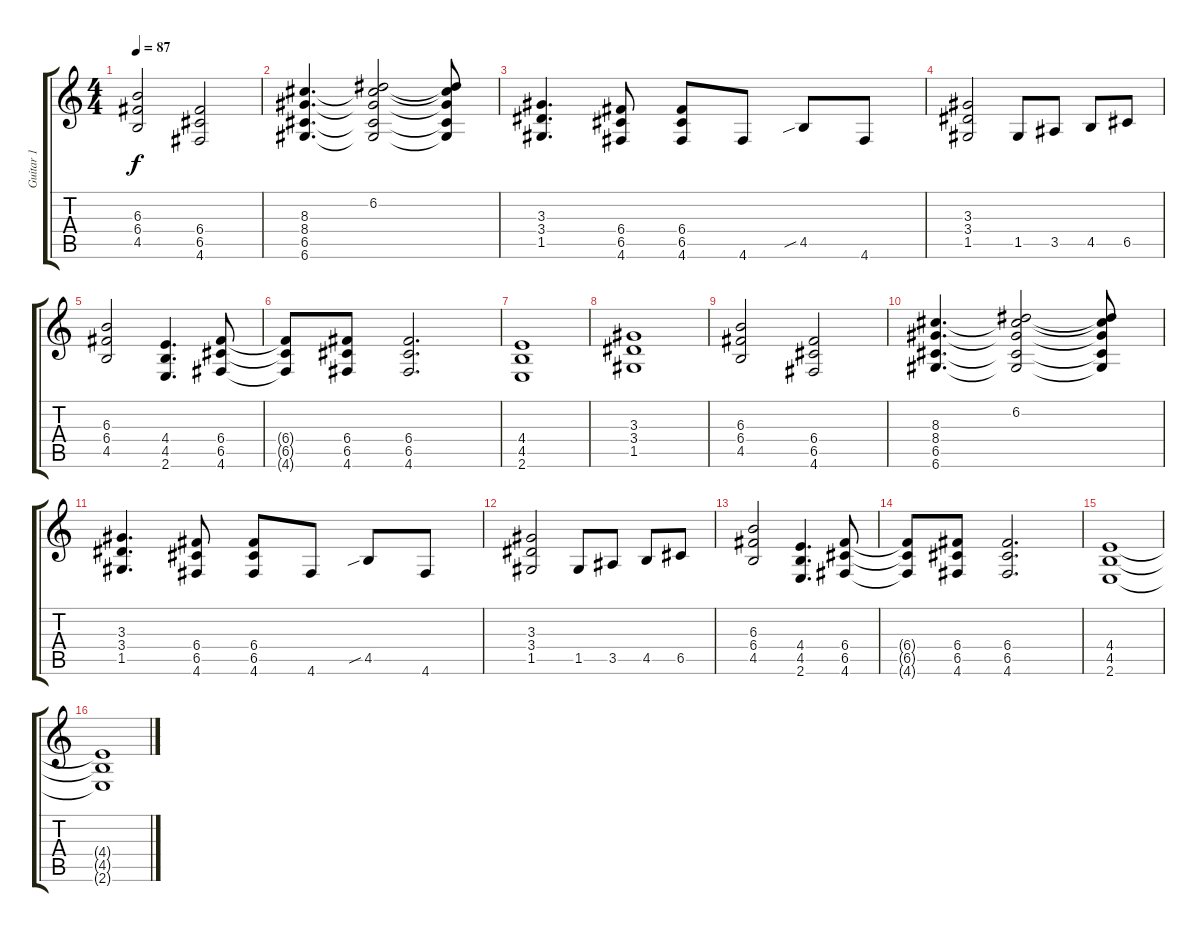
\track ("Guitar 1" "Guitar 1") {instrument distortionguitar}
\staff {score tabs}
\tuning (D4 A3 F3 C3 G2 D2) {hide}
\ts (4 4)
\tempo 87
\clef g2
\ks c
(6.3 6.4 4.5).2{dy f} (6.4 6.5 4.6).2 |
(8.3 8.4 6.5 6.6).4{d} (6.2 8.3{t} 8.4{t} 6.5{t} 6.6{t}).2 (6.2{t} 8.3{t} 8.4{t} 6.5{t} 6.6{t}).8 |
(3.3 3.4 1.5).4{d} (6.4 6.5 4.6).8 (6.4 6.5 4.6).8 4.6.8 4.5{sib}.8 4.6.8 |
(3.3 3.4 1.5).2 1.5.8 3.5.8 4.5.8 6.5.8 |
(6.3 6.4 4.5).2 (4.4 4.5 2.6).4{d} (6.4 6.5 4.6).8 |
(6.4{t} 6.5{t} 4.6{t}).8 (6.4 6.5 4.6).8 (6.4 6.5 4.6).2{d} |
(4.4 4.5 2.6).1 |
(3.3 3.4 1.5).1 |
(6.3 6.4 4.5).2 (6.4 6.5 4.6).2 |
(8.3 8.4 6.5 6.6).4{d} (6.2 8.3{t} 8.4{t} 6.5{t} 6.6{t}).2 (6.2{t} 8.3{t} 8.4{t} 6.5{t} 6.6{t}).8 |
(3.3 3.4 1.5).4{d} (6.4 6.5 4.6).8 (6.4 6.5 4.6).8 4.6.8 4.5{sib}.8 4.6.8 |
(3.3 3.4 1.5).2 1.5.8 3.5.8 4.5.8 6.5.8 |
(6.3 6.4 4.5).2 (4.4 4.5 2.6).4{d} (6.4 6.5 4.6).8 |
(6.4{t} 6.5{t} 4.6{t}).8 (6.4 6.5 4.6).8 (6.4 6.5 4.6).2{d} |
(4.4 4.5 2.6).1 |
(4.4{t} 4.5{t} 2.6{t}).1
